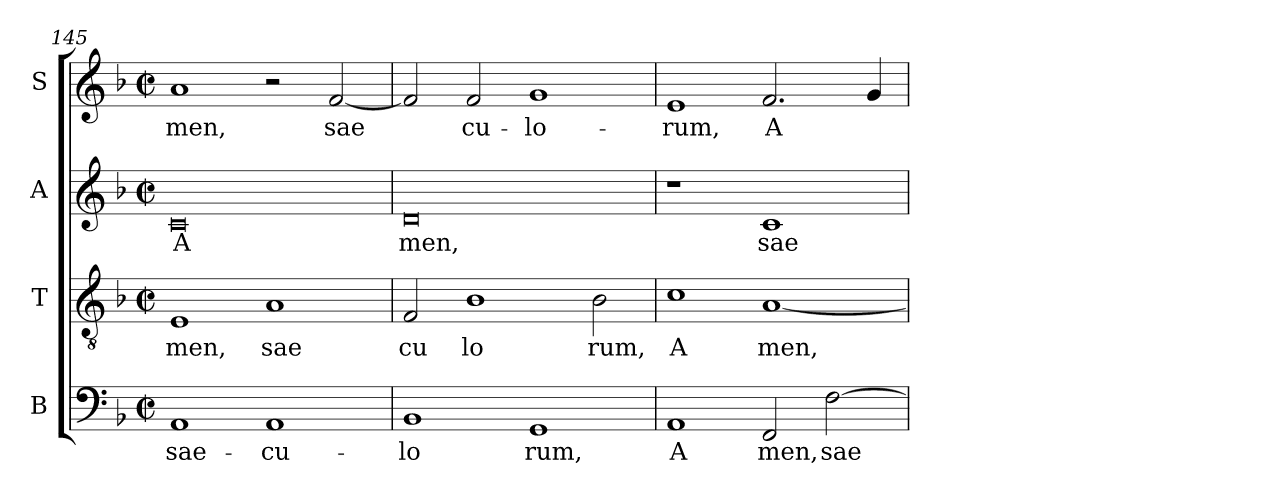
**kern	**text	**kern	**text	**kern	**text	**kern	**text
*part4	*part4	*part3	*part3	*part2	*part2	*part1	*part1
*staff4	*staff4	*staff3	*staff3	*staff2	*staff2	*staff1	*staff1
*I"B	*	*I"T	*	*I"A	*	*I"S	*
*I'B	*	*I'T	*	*I'A	*	*I'S	*
*clefF4	*	*clefGv2	*	*clefG2	*	*clefG2	*
*k[b-]	*	*k[b-]	*	*k[b-]	*	*k[b-]	*
*F:	*	*F:	*	*F:	*	*F:	*
*M2/2	*	*M2/2	*	*M2/2	*	*M2/2	*
*met(c|)	*	*met(c|)	*	*met(c|)	*	*met(c|)	*
=145	=145	=145	=145	=145	=145	=145	=145
!	!LO:LY:b:cj	!	!LO:LY:b:cj	!	!LO:LY:b:cj	!	!LO:LY:b:cj
1AA	sae-	1E	men,	0c	A	1a	men,
!	!LO:LY:b:cj	!	!LO:LY:b:cj	!	!	!	!
1AA	-cu-	1A	sae	.	.	2r	.
!	!	!	!	!	!	!	!LO:LY:b:cj
.	.	.	.	.	.	[<2f/	sae
!!LO:LB:g=z
=146	=146	=146	=146	=146	=146	=146	=146
!	!LO:LY:b:cj	!	!LO:LY:b:cj	!	!LO:LY:b:cj	!	!LO:LY:b:cj
1BB-	-lo	2F/	cu	0d	men,	2f/]	.
!	!	!	!LO:LY:b:cj	!	!	!	!LO:LY:b:cj
.	.	1B-	lo	.	.	2f/	cu-
!	!LO:LY:b:cj	!	!	!	!	!	!LO:LY:b:cj
1GG	rum,	.	.	.	.	1g	-lo-
!	!	!	!LO:LY:b:cj	!	!	!	!
.	.	2B-\	rum,	.	.	.	.
=147	=147	=147	=147	=147	=147	=147	=147
!	!LO:LY:b:cj	!	!LO:LY:b:cj	!	!	!	!LO:LY:b:cj
1AA	A	1c	A	1r	.	1e	-rum,
!	!LO:LY:b:cj	!	!LO:LY:b:cj	!	!LO:LY:b:cj	!	!LO:LY:b:cj
2FF/	men,	[<1A	men,	1c	sae	2.f/	A-
!	!LO:LY:b:cj	!	!	!	!	!	!
[>2F\	sae	.	.	.	.	.	.
!	!	!	!	!	!	!	!LO:LY:b:cj
.	.	.	.	.	.	4g/	--
=	=	=	=	=	=	=	=
*-	*-	*-	*-	*-	*-	*-	*-
